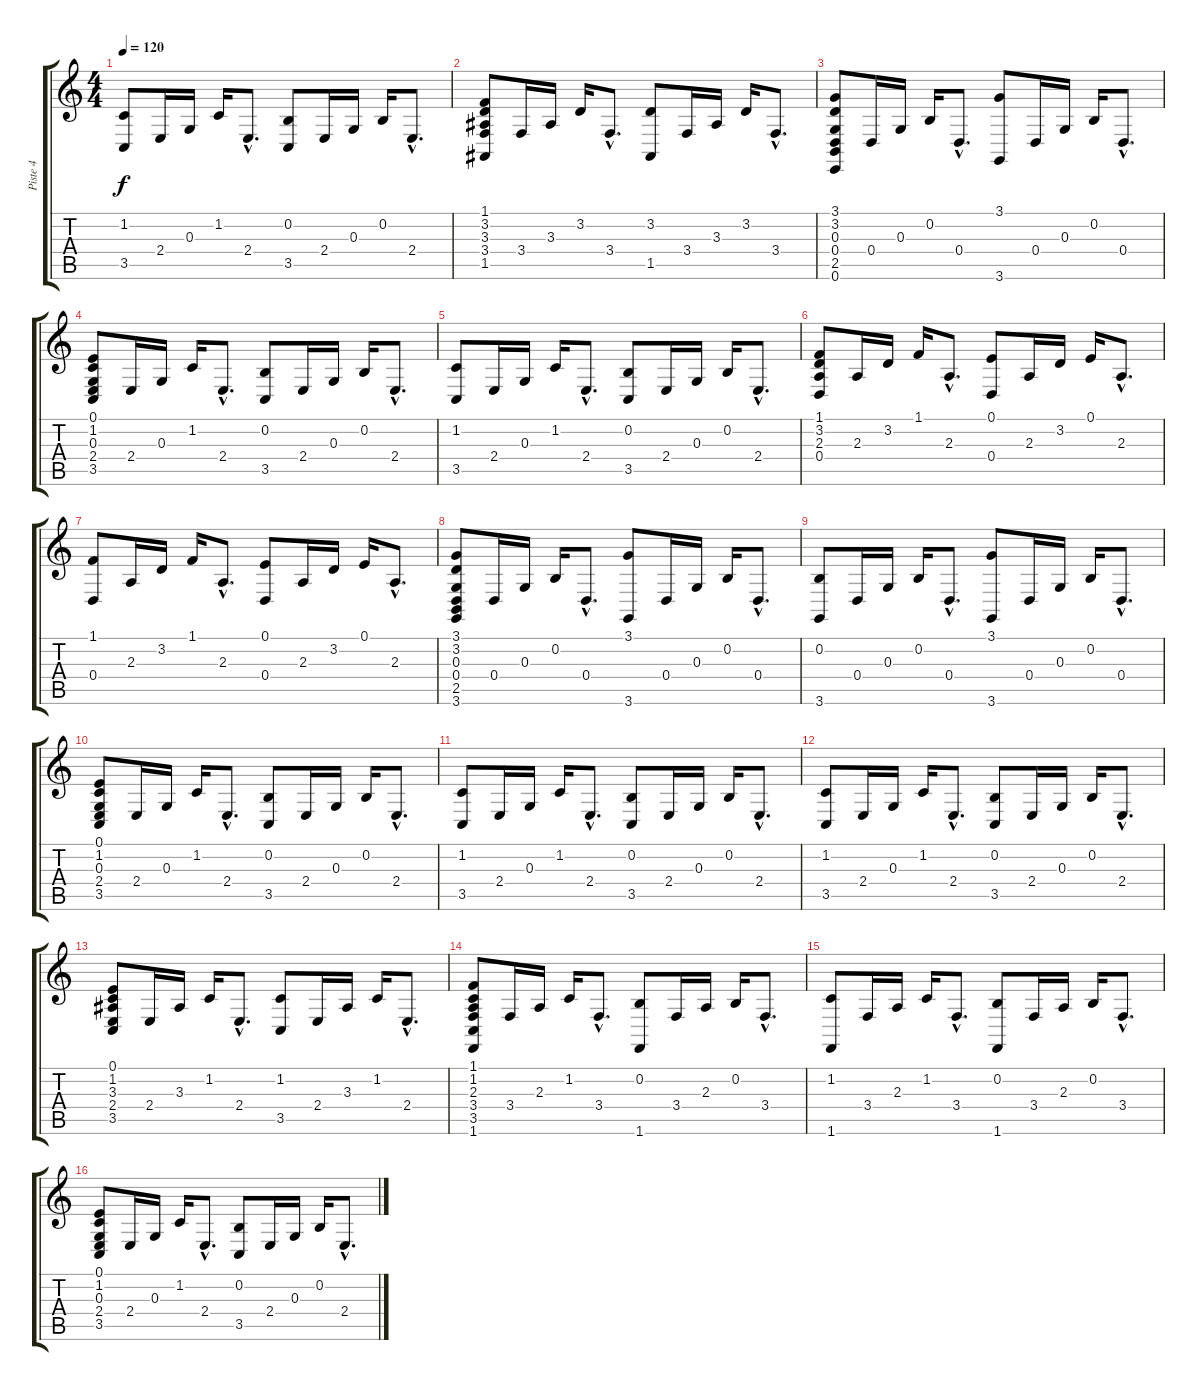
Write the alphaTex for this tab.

\track ("Piste 4" "Piste 4") {instrument acousticgrandpiano}
\staff {score tabs}
\tuning (E4 B3 G3 D3 A2 E2) {hide}
\ts (4 4)
\tempo 120
\clef g2
\ks c
(1.2 3.5).8{dy f} 2.4.16 0.3.16 1.2.16 2.4{hac}.8{d} (0.2 3.5).8 2.4.16 0.3.16 0.2.16 2.4{hac}.8{d} |
(1.1 3.2 3.3 3.4 1.5).8 3.4.16 3.3.16 3.2.16 3.4{hac}.8{d} (3.2 1.5).8 3.4.16 3.3.16 3.2.16 3.4{hac}.8{d} |
(3.1 3.2 0.3 0.4 2.5 0.6).8 0.4.16 0.3.16 0.2.16 0.4{hac}.8{d} (3.1 3.6).8 0.4.16 0.3.16 0.2.16 0.4{hac}.8{d} |
(0.1 1.2 0.3 2.4 3.5).8 2.4.16 0.3.16 1.2.16 2.4{hac}.8{d} (0.2 3.5).8 2.4.16 0.3.16 0.2.16 2.4{hac}.8{d} |
(1.2 3.5).8 2.4.16 0.3.16 1.2.16 2.4{hac}.8{d} (0.2 3.5).8 2.4.16 0.3.16 0.2.16 2.4{hac}.8{d} |
(1.1 3.2 2.3 0.4).8 2.3.16 3.2.16 1.1.16 2.3{hac}.8{d} (0.1 0.4).8 2.3.16 3.2.16 0.1.16 2.3{hac}.8{d} |
(1.1 0.4).8 2.3.16 3.2.16 1.1.16 2.3{hac}.8{d} (0.1 0.4).8 2.3.16 3.2.16 0.1.16 2.3{hac}.8{d} |
(3.1 3.2 0.3 0.4 2.5 3.6).8 0.4.16 0.3.16 0.2.16 0.4{hac}.8{d} (3.1 3.6).8 0.4.16 0.3.16 0.2.16 0.4{hac}.8{d} |
(0.2 3.6).8 0.4.16 0.3.16 0.2.16 0.4{hac}.8{d} (3.1 3.6).8 0.4.16 0.3.16 0.2.16 0.4{hac}.8{d} |
(0.1 1.2 0.3 2.4 3.5).8 2.4.16 0.3.16 1.2.16 2.4{hac}.8{d} (0.2 3.5).8 2.4.16 0.3.16 0.2.16 2.4{hac}.8{d} |
(1.2 3.5).8 2.4.16 0.3.16 1.2.16 2.4{hac}.8{d} (0.2 3.5).8 2.4.16 0.3.16 0.2.16 2.4{hac}.8{d} |
(1.2 3.5).8 2.4.16 0.3.16 1.2.16 2.4{hac}.8{d} (0.2 3.5).8 2.4.16 0.3.16 0.2.16 2.4{hac}.8{d} |
(0.1 1.2 3.3 2.4 3.5).8 2.4.16 3.3.16 1.2.16 2.4{hac}.8{d} (1.2 3.5).8 2.4.16 3.3.16 1.2.16 2.4{hac}.8{d} |
(1.1 1.2 2.3 3.4 3.5 1.6).8 3.4.16 2.3.16 1.2.16 3.4{hac}.8{d} (0.2 1.6).8 3.4.16 2.3.16 0.2.16 3.4{hac}.8{d} |
(1.2 1.6).8 3.4.16 2.3.16 1.2.16 3.4{hac}.8{d} (0.2 1.6).8 3.4.16 2.3.16 0.2.16 3.4{hac}.8{d} |
(0.1 1.2 0.3 2.4 3.5).8 2.4.16 0.3.16 1.2.16 2.4{hac}.8{d} (0.2 3.5).8 2.4.16 0.3.16 0.2.16 2.4{hac}.8{d}
